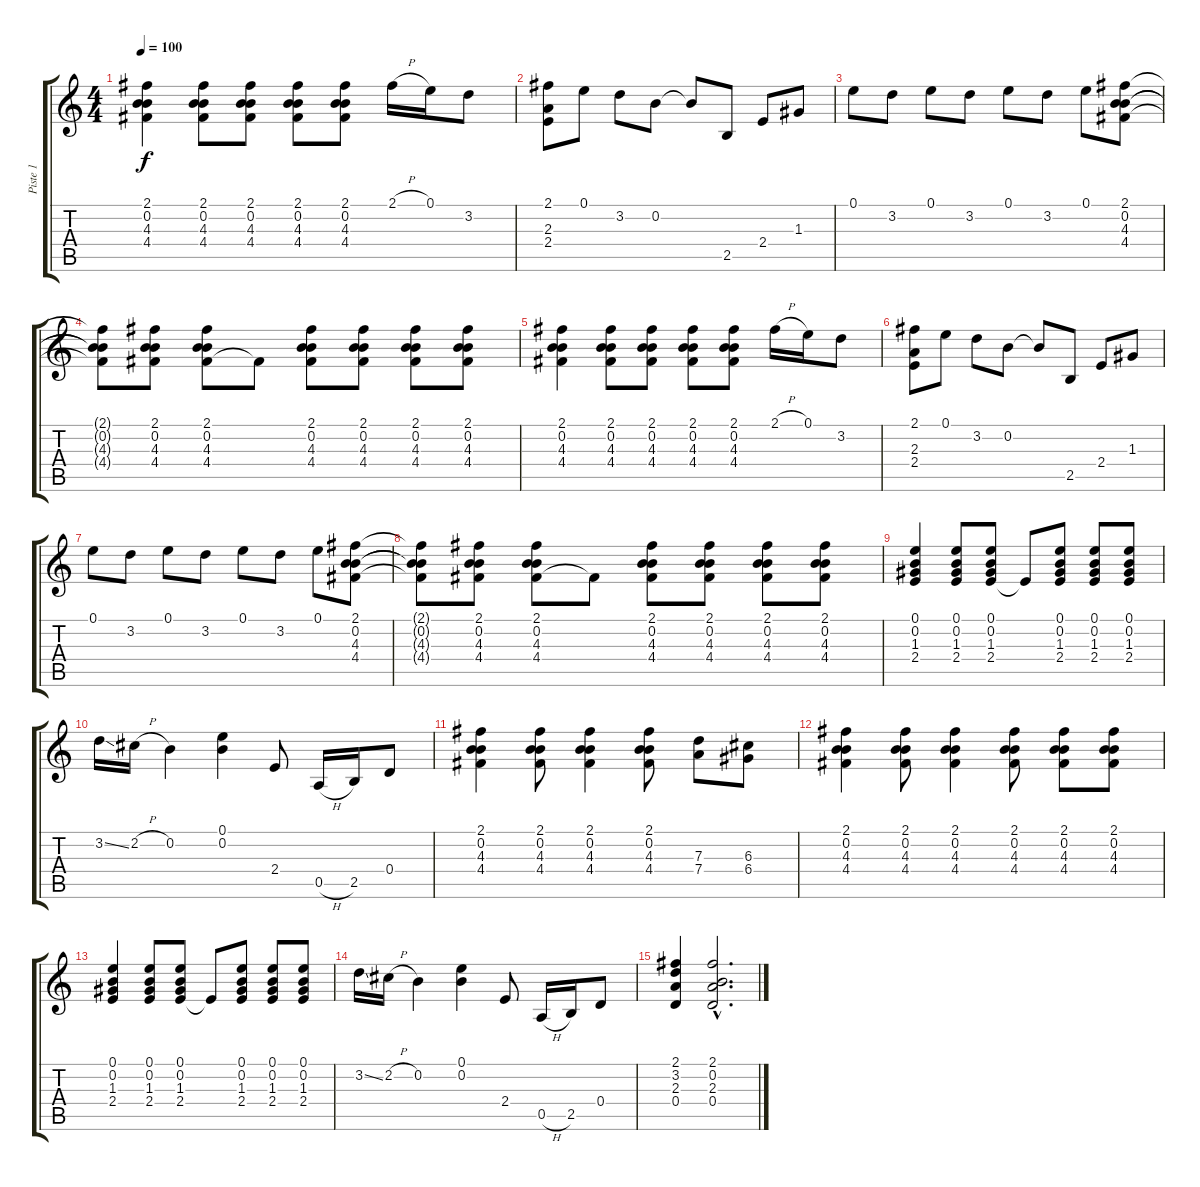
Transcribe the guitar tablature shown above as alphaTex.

\track ("Piste 1" "Piste 1") {instrument electricguitarclean}
\staff {score tabs}
\tuning (E4 B3 G3 D3 A2 E2) {hide}
\ts (4 4)
\tempo 100
\clef g2
\ks c
(2.1 0.2 4.3 4.4).4{dy f instrument electricguitarclean} (2.1 0.2 4.3 4.4).8 (2.1 0.2 4.3 4.4).8 (2.1 0.2 4.3 4.4).8 (2.1 0.2 4.3 4.4).8 2.1{h}.16 0.1.16 3.2.8 |
(2.1 2.3 2.4).8 0.1.8 3.2.8 0.2.8 0.2{t}.8 2.5.8 2.4.8 1.3.8 |
0.1.8 3.2.8 0.1.8 3.2.8 0.1.8 3.2.8 0.1.8 (2.1 0.2 4.3 4.4).8 |
(2.1{t} 0.2{t} 4.3{t} 4.4{t}).8 (2.1 0.2 4.3 4.4).8 (2.1 0.2 4.3 4.4).8 4.4{t}.8 (2.1 0.2 4.3 4.4).8 (2.1 0.2 4.3 4.4).8 (2.1 0.2 4.3 4.4).8 (2.1 0.2 4.3 4.4).8 |
(2.1 0.2 4.3 4.4).4 (2.1 0.2 4.3 4.4).8 (2.1 0.2 4.3 4.4).8 (2.1 0.2 4.3 4.4).8 (2.1 0.2 4.3 4.4).8 2.1{h}.16 0.1.16 3.2.8 |
(2.1 2.3 2.4).8 0.1.8 3.2.8 0.2.8 0.2{t}.8 2.5.8 2.4.8 1.3.8 |
0.1.8 3.2.8 0.1.8 3.2.8 0.1.8 3.2.8 0.1.8 (2.1 0.2 4.3 4.4).8 |
(2.1{t} 0.2{t} 4.3{t} 4.4{t}).8 (2.1 0.2 4.3 4.4).8 (2.1 0.2 4.3 4.4).8 4.4{t}.8 (2.1 0.2 4.3 4.4).8 (2.1 0.2 4.3 4.4).8 (2.1 0.2 4.3 4.4).8 (2.1 0.2 4.3 4.4).8 |
(0.1 0.2 1.3 2.4).4 (0.1 0.2 1.3 2.4).8 (0.1 0.2 1.3 2.4).8 2.4{t}.8 (0.1 0.2 1.3 2.4).8 (0.1 0.2 1.3 2.4).8 (0.1 0.2 1.3 2.4).8 |
3.2{ss}.16 2.2{h}.16 0.2.4 (0.1 0.2).4 2.4.8 0.5{h}.16 2.5.16 0.4.8 |
(2.1 0.2 4.3 4.4).4 (2.1 0.2 4.3 4.4).8 (2.1 0.2 4.3 4.4).4 (2.1 0.2 4.3 4.4).8 (7.3 7.4).8 (6.3 6.4).8 |
(2.1 0.2 4.3 4.4).4 (2.1 0.2 4.3 4.4).8 (2.1 0.2 4.3 4.4).4 (2.1 0.2 4.3 4.4).8 (2.1 0.2 4.3 4.4).8 (2.1 0.2 4.3 4.4).8 |
(0.1 0.2 1.3 2.4).4 (0.1 0.2 1.3 2.4).8 (0.1 0.2 1.3 2.4).8 2.4{t}.8 (0.1 0.2 1.3 2.4).8 (0.1 0.2 1.3 2.4).8 (0.1 0.2 1.3 2.4).8 |
3.2{ss}.16 2.2{h}.16 0.2.4 (0.1 0.2).4 2.4.8 0.5{h}.16 2.5.16 0.4.8 |
(2.1 3.2 2.3 0.4).4 (2.1{hac} 0.2{hac} 2.3{hac} 0.4{hac}).2{d}
